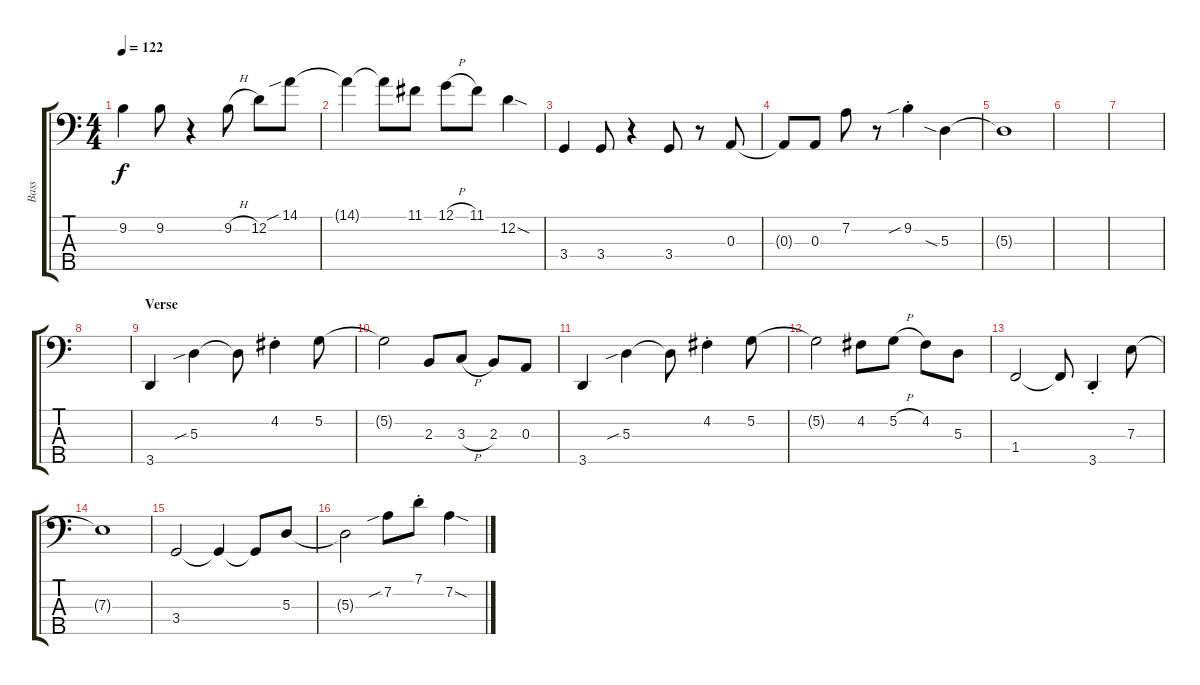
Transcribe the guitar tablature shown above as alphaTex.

\track ("Bass" "Bass") {instrument electricbassfinger}
\staff {score tabs}
\tuning (G2 D2 A1 E1 B0) {hide}
\ts (4 4)
\tempo 122
\clef f4
\ks c
9.2.4{dy f} 9.2.8 r.4 9.2{h}.8 12.2.8 14.1{sib}.8 |
14.1{t}.4 14.1{t}.8 11.1.8 12.1{h}.8 11.1.8 12.2{sod}.4 |
3.4.4 3.4.8 r.4 3.4.8 r.8 0.3.8 |
0.3{t}.8 0.3.8 7.2.8 r.8 9.2{sib st}.4 5.3{sia}.4 |
5.3{t}.1 |
|
|
|
\section ("" "Verse")
3.5.4 5.3{sib}.4 5.3{t}.8 4.2{st}.4 5.2.8 |
5.2{t}.2 2.3.8 3.3{h}.8 2.3.8 0.3.8 |
3.5.4 5.3{sib}.4 5.3{t}.8 4.2{st}.4 5.2.8 |
5.2{t}.2 4.2.8 5.2{h}.8 4.2.8 5.3.8 |
1.4.2 1.4{t}.8 3.5{st}.4 7.3.8 |
7.3{t}.1 |
3.4.2 3.4{t}.4 3.4{t}.8 5.3.8 |
5.3{t}.2 7.2{sib}.8 7.1{st}.8 7.2{sod}.4
